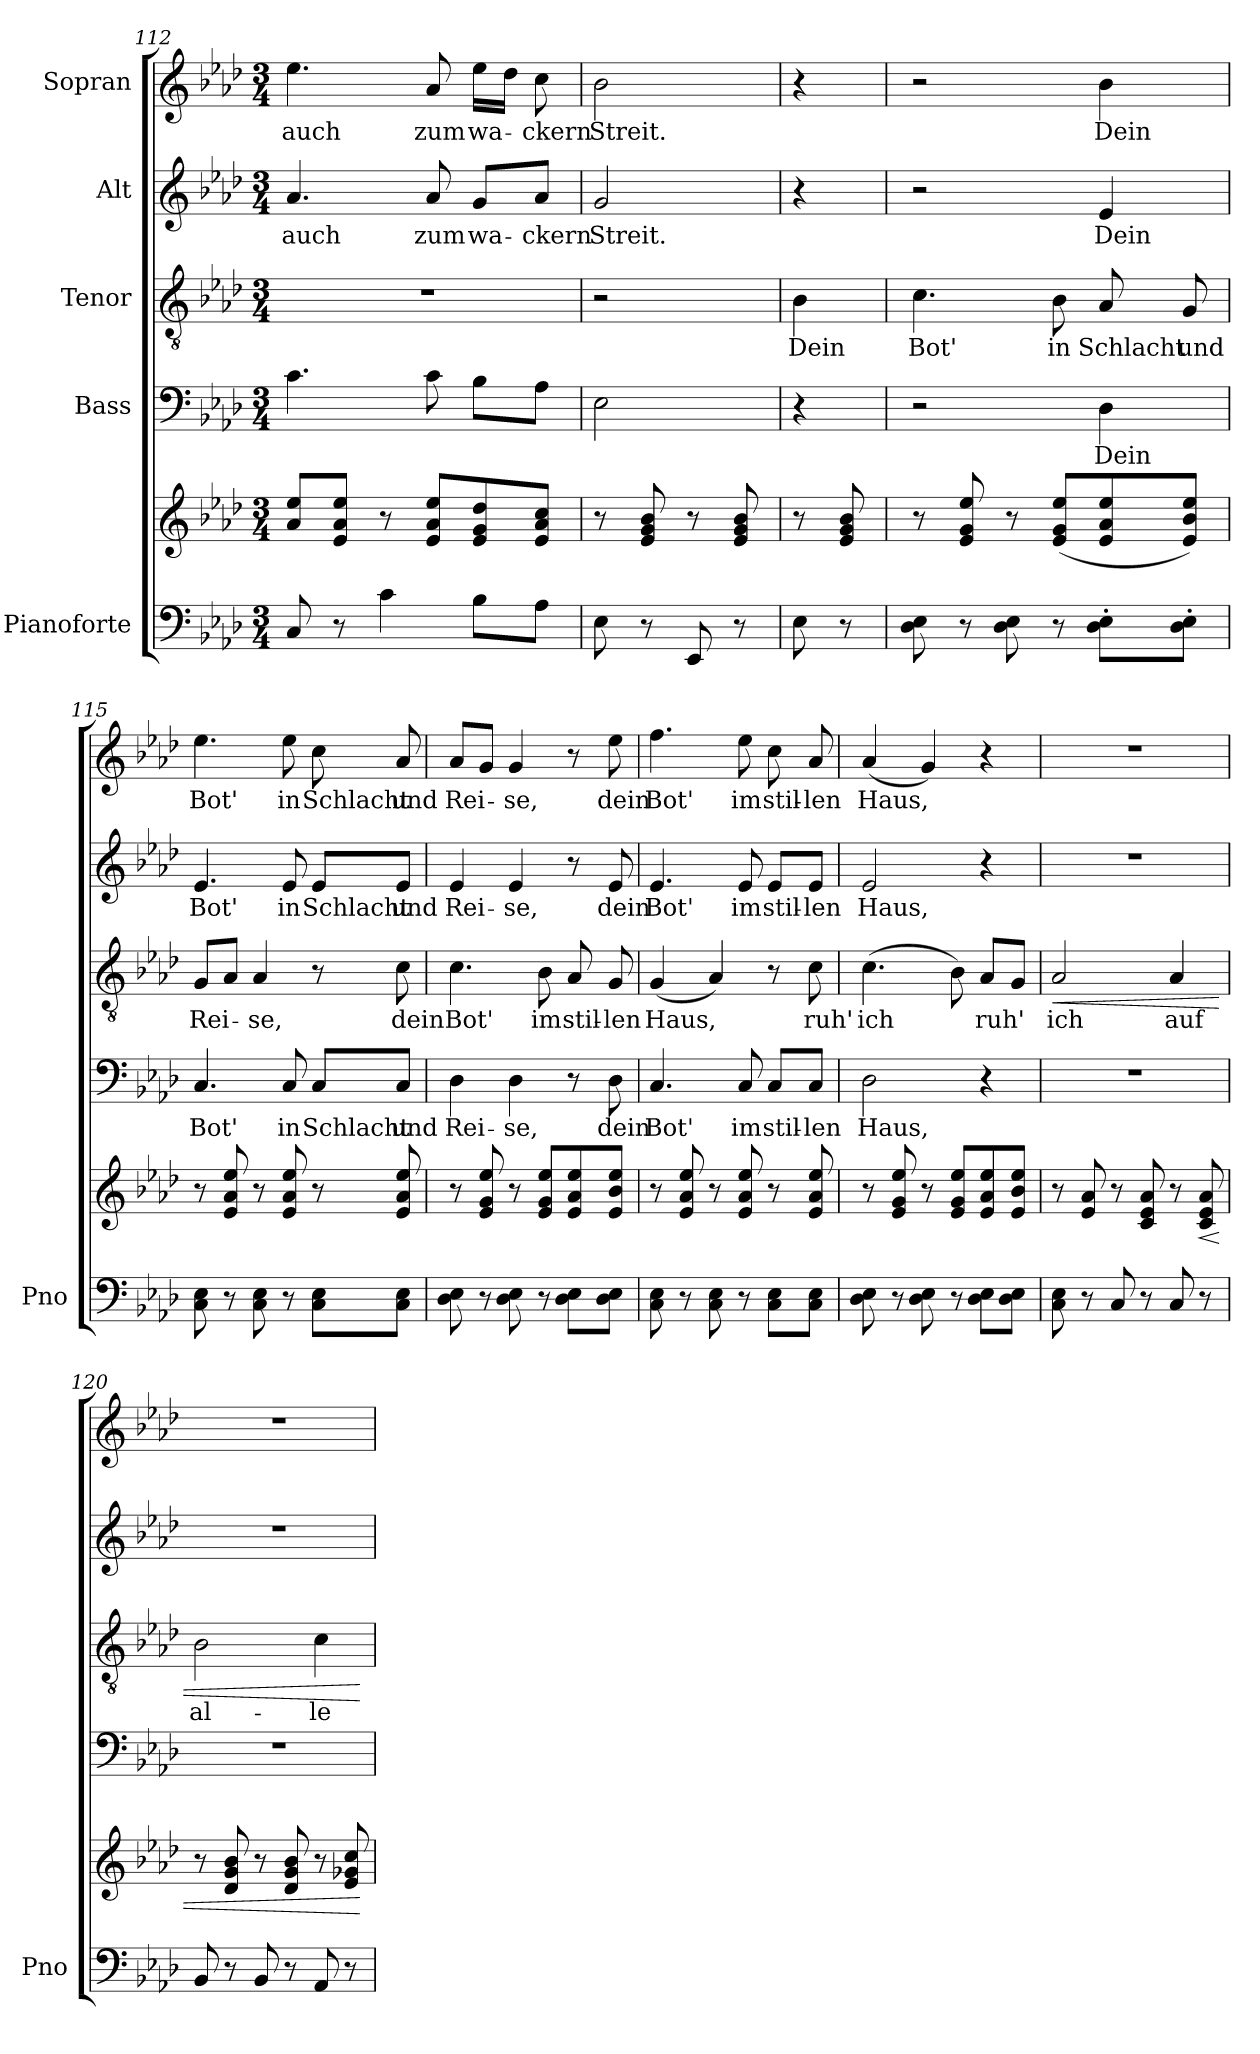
**kern	**kern	**dynam	**kern	**text	**kern	**text	**dynam	**kern	**text	**kern	**text
*part5	*part5	*part5	*part4	*part4	*part3	*part3	*part3	*part2	*part2	*part1	*part1
*staff6	*staff5	*staff5/6	*staff4	*staff4	*staff3	*staff3	*staff3	*staff2	*staff2	*staff1	*staff1
*I"Pianoforte	*	*	*I"Bass	*	*I"Tenor	*	*	*I"Alt	*	*I"Sopran	*
*I'Pno	*	*	*	*	*	*	*	*	*	*	*
*clefF4	*clefG2	*	*clefF4	*	*clefGv2	*	*	*clefG2	*	*clefG2	*
*k[b-e-a-d-]	*k[b-e-a-d-]	*	*k[b-e-a-d-]	*	*k[b-e-a-d-]	*	*	*k[b-e-a-d-]	*	*k[b-e-a-d-]	*
*M3/4	*M3/4	*	*M3/4	*	*M3/4	*	*	*M3/4	*	*M3/4	*
=112	=112	=112	=112	=112	=112	=112	=112	=112	=112	=112	=112
!	!	!	!	!	!	!	!	!	!LO:LY:b	!	!LO:LY:b
8C/	8a-/ 8ee-/L	.	4.c\	.	2.r	.	.	4.a-/	auch	4.ee-\	auch
8r	8e-/ 8a-/ 8ee-/J	.	.	.	.	.	.	.	.	.	.
4c\	8r	.	.	.	.	.	.	.	.	.	.
!	!	!	!	!	!	!	!	!	!LO:LY:b	!	!LO:LY:b
.	8e-/ 8a-/ 8ee-/L	.	8c\	.	.	.	.	8a-/	zum	8a-/	zum
!	!	!	!	!	!	!	!	!	!LO:LY:b	!	!LO:LY:b
8B-\L	8e-/ 8g/ 8dd-/	.	8B-\L	.	.	.	.	8g/L	wa-	16ee-\LL	wa-
.	.	.	.	.	.	.	.	.	.	16dd-\JJ	.
!	!	!	!	!	!	!	!	!	!LO:LY:b	!	!LO:LY:b
8A-\J	8e-/ 8a-/ 8cc/J	.	8A-\J	.	.	.	.	8a-/J	-ckern	8cc\	-ckern
=113	=113	=113	=113	=113	=113	=113	=113	=113	=113	=113	=113
!	!	!	!	!	!	!	!	!	!LO:LY:b	!	!LO:LY:b
8E-\	8r	.	2E-\	.	2r	.	.	2g/	Streit.	2b-\	Streit.
8r	8e-/ 8g/ 8b-/	.	.	.	.	.	.	.	.	.	.
8EE-/	8r	.	.	.	.	.	.	.	.	.	.
8r	8e-/ 8g/ 8b-/	.	.	.	.	.	.	.	.	.	.
!!LO:PB:g=z
=113X10	=113X10	=113X10	=113X10	=113X10	=113X10	=113X10	=113X10	=113X10	=113X10	=113X10	=113X10
!	!	!	!	!	!	!LO:LY:b	!	!	!	!	!
8E-\	8r	.	4r	.	4B-\	Dein	.	4r	.	4r	.
8r	8e-/ 8g/ 8b-/	.	.	.	.	.	.	.	.	.	.
=114	=114	=114	=114	=114	=114	=114	=114	=114	=114	=114	=114
!	!	!	!	!	!	!LO:LY:b	!	!	!	!	!
8D-\ 8E-\	8r	.	2r	.	4.c\	Bot'	.	2r	.	2r	.
8r	8e-/ 8g/ 8ee-/	.	.	.	.	.	.	.	.	.	.
8D-\ 8E-\	8r	.	.	.	.	.	.	.	.	.	.
!	!	!	!	!	!	!LO:LY:b	!	!	!	!	!
8r	(8e-/ 8g/ 8ee-/L	.	.	.	8B-\	in	.	.	.	.	.
!	!	!	!	!LO:LY:b	!	!LO:LY:b	!	!	!LO:LY:b	!	!LO:LY:b
8D-\' 8E-\'L	8e-/ 8a-/ 8ee-/	.	4D-\	Dein	8A-/	Schlacht	.	4e-/	Dein	4b-\	Dein
!	!	!	!	!	!	!LO:LY:b	!	!	!	!	!
8D-\' 8E-\'J	8e-/ 8b-/ 8ee-/J)	.	.	.	8G/	und	.	.	.	.	.
=115	=115	=115	=115	=115	=115	=115	=115	=115	=115	=115	=115
!	!	!	!	!LO:LY:b	!	!LO:LY:b	!	!	!LO:LY:b	!	!LO:LY:b
8C\ 8E-\	8r	.	4.C/	Bot'	8G/L	Rei-	.	4.e-/	Bot'	4.ee-\	Bot'
8r	8e-/ 8a-/ 8ee-/	.	.	.	8A-/J	.	.	.	.	.	.
!	!	!	!	!	!	!LO:LY:b	!	!	!	!	!
8C\ 8E-\	8r	.	.	.	4A-/	-se,	.	.	.	.	.
!	!	!	!	!LO:LY:b	!	!	!	!	!LO:LY:b	!	!LO:LY:b
8r	8e-/ 8a-/ 8ee-/	.	8C/	in	.	.	.	8e-/	in	8ee-\	in
!	!	!	!	!LO:LY:b	!	!	!	!	!LO:LY:b	!	!LO:LY:b
8C\ 8E-\L	8r	.	8C/L	Schlacht	8r	.	.	8e-/L	Schlacht	8cc\	Schlacht
!	!	!	!	!LO:LY:b	!	!LO:LY:b	!	!	!LO:LY:b	!	!LO:LY:b
8C\ 8E-\J	8e-/ 8a-/ 8ee-/	.	8C/J	und	8c\	dein	.	8e-/J	und	8a-/	und
=116	=116	=116	=116	=116	=116	=116	=116	=116	=116	=116	=116
!	!	!	!	!LO:LY:b	!	!LO:LY:b	!	!	!LO:LY:b	!	!LO:LY:b
8D-\ 8E-\	8r	.	4D-\	Rei-	4.c\	Bot'	.	4e-/	Rei-	8a-/L	Rei-
8r	8e-/ 8g/ 8ee-/	.	.	.	.	.	.	.	.	8g/J	.
!	!	!	!	!LO:LY:b	!	!	!	!	!LO:LY:b	!	!LO:LY:b
8D-\ 8E-\	8r	.	4D-\	-se,	.	.	.	4e-/	-se,	4g/	-se,
!	!	!	!	!	!	!LO:LY:b	!	!	!	!	!
8r	8e-/ 8g/ 8ee-/L	.	.	.	8B-\	im	.	.	.	.	.
!	!	!	!	!	!	!LO:LY:b	!	!	!	!	!
8D-\ 8E-\L	8e-/ 8a-/ 8ee-/	.	8r	.	8A-/	stil-	.	8r	.	8r	.
!	!	!	!	!LO:LY:b	!	!LO:LY:b	!	!	!LO:LY:b	!	!LO:LY:b
8D-\ 8E-\J	8e-/ 8b-/ 8ee-/J	.	8D-\	dein	8G/	-len	.	8e-/	dein	8ee-\	dein
!!LO:LB:g=z
=117	=117	=117	=117	=117	=117	=117	=117	=117	=117	=117	=117
!	!	!	!	!LO:LY:b	!	!LO:LY:b	!	!	!LO:LY:b	!	!LO:LY:b
8C\ 8E-\	8r	.	4.C/	Bot'	(4G/	Haus,	.	4.e-/	Bot'	4.ff\	Bot'
8r	8e-/ 8a-/ 8ee-/	.	.	.	.	.	.	.	.	.	.
8C\ 8E-\	8r	.	.	.	4A-/)	.	.	.	.	.	.
!	!	!	!	!LO:LY:b	!	!	!	!	!LO:LY:b	!	!LO:LY:b
8r	8e-/ 8a-/ 8ee-/	.	8C/	im	.	.	.	8e-/	im	8ee-\	im
!	!	!	!	!LO:LY:b	!	!	!	!	!LO:LY:b	!	!LO:LY:b
8C\ 8E-\L	8r	.	8C/L	stil-	8r	.	.	8e-/L	stil-	8cc\	stil-
!	!	!	!	!LO:LY:b	!	!LO:LY:b	!	!	!LO:LY:b	!	!LO:LY:b
8C\ 8E-\J	8e-/ 8a-/ 8ee-/	.	8C/J	-len	8c\	ruh'	.	8e-/J	-len	8a-/	-len
=118	=118	=118	=118	=118	=118	=118	=118	=118	=118	=118	=118
!	!	!	!	!LO:LY:b	!	!LO:LY:b	!	!	!LO:LY:b	!	!LO:LY:b
8D-\ 8E-\	8r	.	2D-\	Haus,	(4.c\	ich	.	2e-/	Haus,	(4a-/	Haus,
8r	8e-/ 8g/ 8ee-/	.	.	.	.	.	.	.	.	.	.
8D-\ 8E-\	8r	.	.	.	.	.	.	.	.	4g/)	.
8r	8e-/ 8g/ 8ee-/L	.	.	.	8B-\)	.	.	.	.	.	.
!	!	!	!	!	!	!LO:LY:b	!	!	!	!	!
8D-\ 8E-\L	8e-/ 8a-/ 8ee-/	.	4r	.	8A-/L	ruh'	.	4r	.	4r	.
8D-\ 8E-\J	8e-/ 8b-/ 8ee-/J	.	.	.	8G/J	.	.	.	.	.	.
=119	=119	=119	=119	=119	=119	=119	=119	=119	=119	=119	=119
!	!	!	!	!	!	!LO:LY:b	!LO:HP:b	!	!	!	!
8C\ 8E-\	8r	.	2.r	.	2A-/	ich	<	2.r	.	2.r	.
8r	8e-/ 8a-/	.	.	.	.	.	.	.	.	.	.
8C/	8r	.	.	.	.	.	.	.	.	.	.
8r	8c/ 8e-/ 8a-/	.	.	.	.	.	.	.	.	.	.
!	!	!	!	!	!	!LO:LY:b	!	!	!	!	!
8C/	8r	.	.	.	4A-/	auf	.	.	.	.	.
!	!	!LO:HP:b	!	!	!	!	!	!	!	!	!
8r	8c/ 8e-/ 8a-/	<	.	.	.	.	.	.	.	.	.
=120	=120	=120	=120	=120	=120	=120	=120	=120	=120	=120	=120
!	!	!	!	!	!	!LO:LY:b	!	!	!	!	!
8BB-/	8r	.	2.r	.	2B-\	al-	.	2.r	.	2.r	.
8r	8d-/ 8g/ 8b-/	.	.	.	.	.	.	.	.	.	.
8BB-/	8r	.	.	.	.	.	.	.	.	.	.
8r	8d-/ 8g/ 8b-/	.	.	.	.	.	.	.	.	.	.
!	!	!	!	!	!	!LO:LY:b	!	!	!	!	!
8AA-/	8r	.	.	.	4c\	-le	.	.	.	.	.
8r	8e-/ 8g-X/ 8cc/	.	.	.	.	.	.	.	.	.	.
.	.	[	.	.	.	.	[	.	.	.	.
=	=	=	=	=	=	=	=	=	=	=	=
*-	*-	*-	*-	*-	*-	*-	*-	*-	*-	*-	*-
